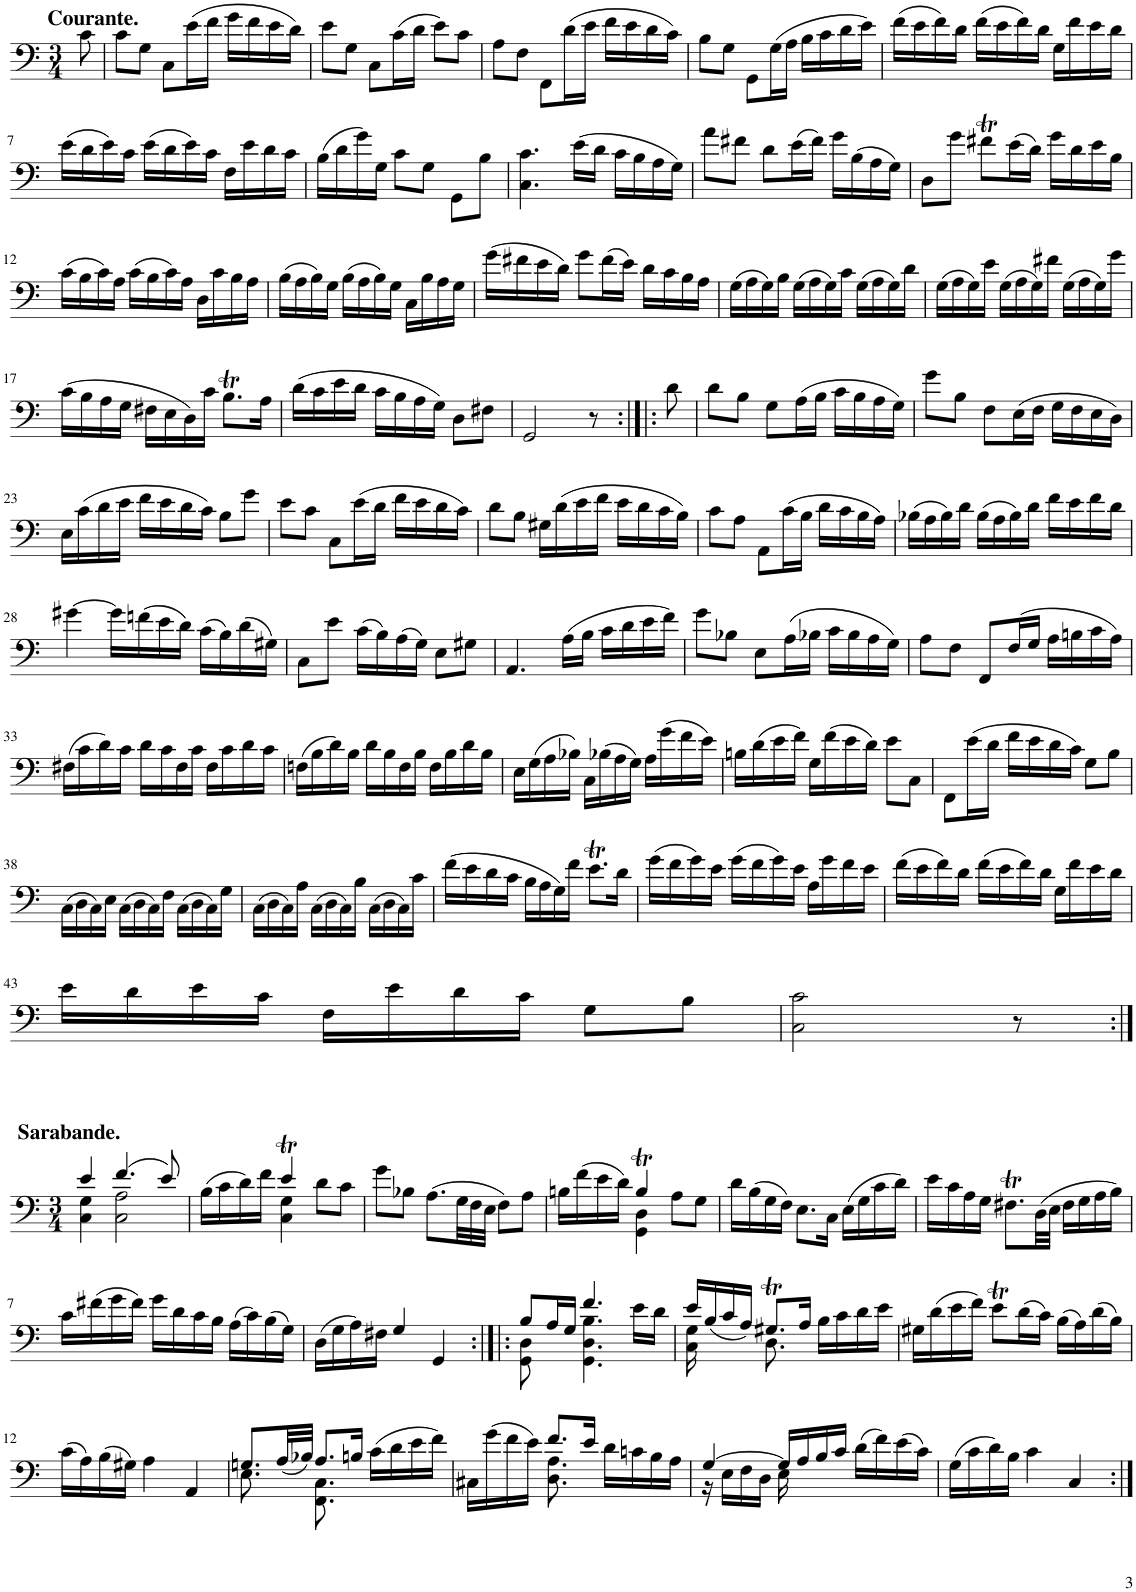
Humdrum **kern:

**kern
*part1
*staff1
*I"Violoncello
*I'Vc.
!!LO:PB:g=z
*clefF4
*k[]
*M3/4
=1
!LO:TX:a:B:t=Courante.
8c\
=2
8c\L
8G\J
8C\L
(16e\L
16f\JJ
16g\LL
16f\
16e\
16d\JJ)
=3
8e\L
8G\J
8C\L
(16c\L
16d\JJ
8e\L)
8c\J
=4
8A\L
8F\J
8FF\L
(16d\L
16e\JJ
16f\LL
16e\
16d\
16c\JJ)
=5
8B\L
8G\J
8GG\L
(16G\L
16A\JJ
16B\LL
16c\
16d\
16e\JJ)
=6
(16f\LL
16e\
16f\)
16d\JJ
(16f\LL
16e\
16f\)
16d\JJ
16G\LL
16f\
16e\
16d\JJ
!!LO:LB:g=z
=7
(16e\LL
16d\
16e\)
16c\JJ
(16e\LL
16d\
16e\)
16c\JJ
16F\LL
16e\
16d\
16c\JJ
=8
(16B\LL
16d\
16g\)
16G\JJ
8c\L
8G\J
8GG\L
8B\J
=9
*^
4.C\ 4.c\	4.ryy
(16e\LL	8ryy
16d\JJ	.
16c\LL	4ryy
16B\	.
16A\	.
16G\JJ)	.
*v	*v
=10
8a\L
8f#X\J
8d\L
(16e\L
16f#\JJ)
16g\LL
(16B\
16A\
16G\JJ)
=11
8D\L
8g\J
8f#Xt\L
(16e\L
16d\JJ)
16g\LL
16d\
16e\
16B\JJ
!!LO:LB:g=z
=12
(16c\LL
16B\
16c\)
16A\JJ
(16c\LL
16B\
16c\)
16A\JJ
16D\LL
16c\
16B\
16A\JJ
=13
(16B\LL
16A\
16B\)
16G\JJ
(16B\LL
16A\
16B\)
16G\JJ
16C\LL
16B\
16A\
16G\JJ
=14
(16g\LL
16f#X\
16e\
16d\JJ)
8g\L
(16f#\L
16e\JJ)
16d\LL
16c\
16B\
16A\JJ
=15
(16G\LL
16A\
16G\)
16B\JJ
(16G\LL
16A\
16G\)
16c\JJ
(16G\LL
16A\
16G\)
16d\JJ
=16
(16G\LL
16A\
16G\)
16e\JJ
(16G\LL
16A\
16G\)
16f#X\JJ
(16G\LL
16A\
16G\)
16g\JJ
!!LO:LB:g=z
=17
(16c\LL
16B\
16A\
16G\JJ
16F#X\LL
16E\
16D\)
16c\JJ
8.Bt\L
16A\Jk
=18
(16d\LL
16c\
16e\
16d\JJ
16c\LL
16B\
16A\
16G\JJ)
8D\L
8F#X\J
=19
2GG/
8r
=20:|!|:
8d\
=21
8d\L
8B\J
8G\L
(16A\L
16B\JJ
16c\LL
16B\
16A\
16G\JJ)
=22
8g\L
8B\J
8F\L
(16E\L
16F\JJ
16G\LL
16F\
16E\
16D\JJ)
!!LO:LB:g=z
=23
16E\LL
(16c\
16d\
16e\JJ
16f\LL
16e\
16d\
16c\JJ)
8B\L
8g\J
=24
8e\L
8c\J
8C\L
(16e\L
16d\JJ
16f\LL
16e\
16d\
16c\JJ)
=25
8d\L
8B\J
16G#X\LL
(16d\
16e\
16f\JJ
16e\LL
16d\
16c\
16B\JJ)
=26
8c\L
8A\J
8AA\L
(16c\L
16B\JJ
16d\LL
16c\
16B\
16A\JJ)
=27
(16B-X\LL
16A\
16B-\)
16d\JJ
(16B-\LL
16A\
16B-\)
16d\JJ
16f\LL
16e\
16f\
16d\JJ
!!LO:LB:g=z
=28
[4g#X\
16g#\LL]
(16fn\
16e\
16d\JJ)
(16c\LL
16B\)
(16d\
16G#X\JJ)
=29
8C\L
8e\J
(16c\LL
16B\)
(16A\
16G\JJ)
8E\L
8G#X\J
=30
4.AA/
(16A\LL
16B\JJ
16c\LL
16d\
16e\
16f\JJ)
=31
8g\L
8B-X\J
8E\L
(16A\L
16B-X\JJ
16c\LL
16B-\
16A\
16G\JJ)
=32
8A\L
8F\J
8FF/L
(16F/L
16G/JJ
16A\LL
16Bn\
16c\
16A\JJ)
!!LO:LB:g=z
=33
(16F#X\LL
16c\
16d\)
16c\JJ
16d\LL
16c\
16F#\
16c\JJ
16F#\LL
16c\
16d\
16c\JJ
=34
(16Fn\LL
16B\
16d\)
16B\JJ
16d\LL
16B\
16F\
16B\JJ
16F\LL
16B\
16d\
16B\JJ
=35
16E\LL
(16G\
16A\
16B-X\JJ)
16C\LL
(16B-X\
16A\
16G\JJ)
16A\LL
(16g\
16f\
16e\JJ)
=36
16Bn\LL
(16d\
16e\
16f\JJ)
16G\LL
(16f\
16e\
16d\JJ)
8e\L
8C\J
=37
8FF\L
(16e\L
16d\JJ
16f\LL
16e\
16d\
16c\JJ)
8G\L
8B\J
!!LO:LB:g=z
=38
(16C\LL
16D\
16C\)
16E\JJ
(16C\LL
16D\
16C\)
16F\JJ
(16C\LL
16D\
16C\)
16G\JJ
=39
(16C\LL
16D\
16C\)
16A\JJ
(16C\LL
16D\
16C\)
16B\JJ
(16C\LL
16D\
16C\)
16c\JJ
=40
(16f\LL
16e\
16d\
16c\JJ
16B\LL
16A\
16G\)
16f\JJ
8.et\L
16d\Jk
=41
(16g\LL
16f\
16g\)
16e\JJ
(16g\LL
16f\
16g\)
16e\JJ
16A\LL
16g\
16f\
16e\JJ
=42
(16f\LL
16e\
16f\)
16d\JJ
(16f\LL
16e\
16f\)
16d\JJ
16G\LL
16f\
16e\
16d\JJ
!!LO:LB:g=z
=43
16e\LL
16d\
16e\
16c\JJ
16F\LL
16e\
16d\
16c\JJ
8G\L
8B\J
=44
2C\ 2c\
8r
!!LO:LB:g=z
=1:|!
*M3/4
*^
!LO:TX:a:B:t=Sarabande.	!
4e/	4C\ 4G\
(4.f/	2C\ 2A\
8e/)	.
=2	=2
(16B\LL	4ryy
16c\	.
16d\)	.
16f\JJ	.
4et/	4C\ 4G\
8d\L	4ryy
8c\J	.
*v	*v
=3
8g\L
8B-X\J
(8.A\L
*Xbrackettup
48G\LL
48F\
48E\JJJ
8F\L)
8A\J
=4
*^
16Bn\LL	4ryy
(16f\	.
16e\	.
16d\JJ)	.
4Bt/	4GG\ 4D\
8A\L	4ryy
8G\J	.
*v	*v
=5
16d\LL
(16B\
16G\
16F\JJ)
8.E\L
16C\Jk
(16E\LL
16G\
16c\
16d\JJ)
=6
16e\LL
16c\
16A\
16G\JJ
8.F#Xt\L
(32D\LL
32E\JJJ
16F#\LL
16G\
16A\
16B\JJ)
!!LO:LB:g=z
=7
16c\LL
(16f#X\
16g\
16f#\JJ)
16g\LL
16d\
16c\
16B\JJ
(16A\LL
16c\)
(16B\
16G\JJ)
=8
(16D\LL
16G\
16A\)
16F#X\JJ
4G/
4GG/
=9:|!|:
*^
*	*^
8B/L	8GG\ 8D\	4ryy
16A/L	8ryy	.
16G/JJ	.	.
4.f/	4.GG\ 4.D\ 4.B\	4.ryy
16e\LL	8ryy	8ryy
16d\JJ	.	.
*	*v	*v
=10	=10
16e/LL	16C\ 16G\
(16B/	16ryy
16c/	8ryy
16A/JJ)	.
8.G#Xt/L	8.D\
16A/Jk	16ryy
16B\LL	4ryy
16c\	.
16d\	.
16e\JJ	.
*v	*v
=11
16G#X\LL
(16d\
16e\
16f\JJ)
8et\L
(16d\L
16c\JJ)
(16B\LL
16A\)
(16d\
16B\JJ)
!!LO:LB:g=z
=12
(16c\LL
16A\)
(16B\
16G#X\JJ)
4A\
4AA/
=13
*^
8.Gn/L	8.E\
(32A/LL	16ryy
32B-X/JJJ)	.
8.A/L	8.FF\ 8.C\
16Bn/Jk	16ryy
(16c\LL	4ryy
16d\	.
16e\	.
16f\JJ)	.
=14	=14
16C#X\LL	4ryy
(16g\	.
16f\	.
16e\JJ)	.
8.f/L	8.D\ 8.A\
16e/Jk	16ryy
16d\LL	4ryy
16cn\	.
16B\	.
16A\JJ	.
=15	=15
[4G/	16r
.	16E\LL
.	16F\
.	16D\JJ
16G/LL]	16E\
16A/	16ryy
16B/	8ryy
16c/JJ	.
(16d\LL	4ryy
16f\)	.
(16e\	.
16c\JJ)	.
*v	*v
=16
(16G\LL
16c\
16d\)
16B\JJ
4c\
4C/
=:|!
*-
